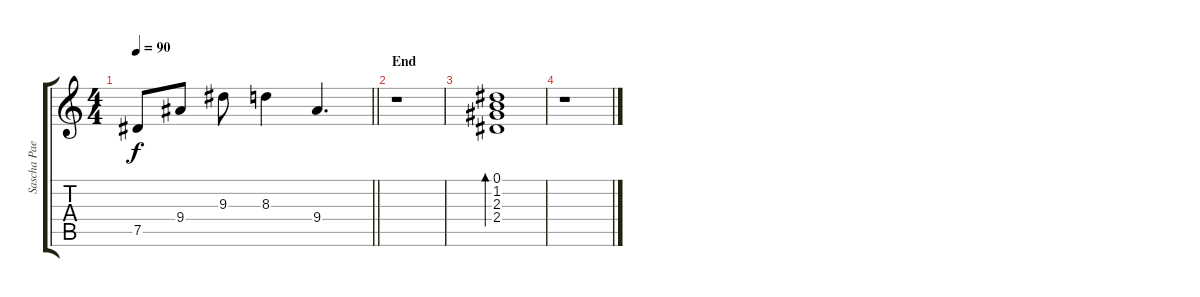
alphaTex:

\track ("Sascha Paeth (Lead Guitar)" "Sascha Pae") {instrument distortionguitar}
\staff {score tabs}
\tuning (Eb4 Bb3 Gb3 Db3 Ab2 Eb2) {hide}
\ts (4 4)
\tempo 90
\clef g2
\barLineRight lightlight
\ks c
7.5.8{dy f} 9.4.8 9.3.8 8.3.4 9.4.4{d} |
\section ("" "End")
r.1{instrument electricguitarjazz} |
(0.1 1.2 2.3 2.4).1{bd 480} |
r.1
